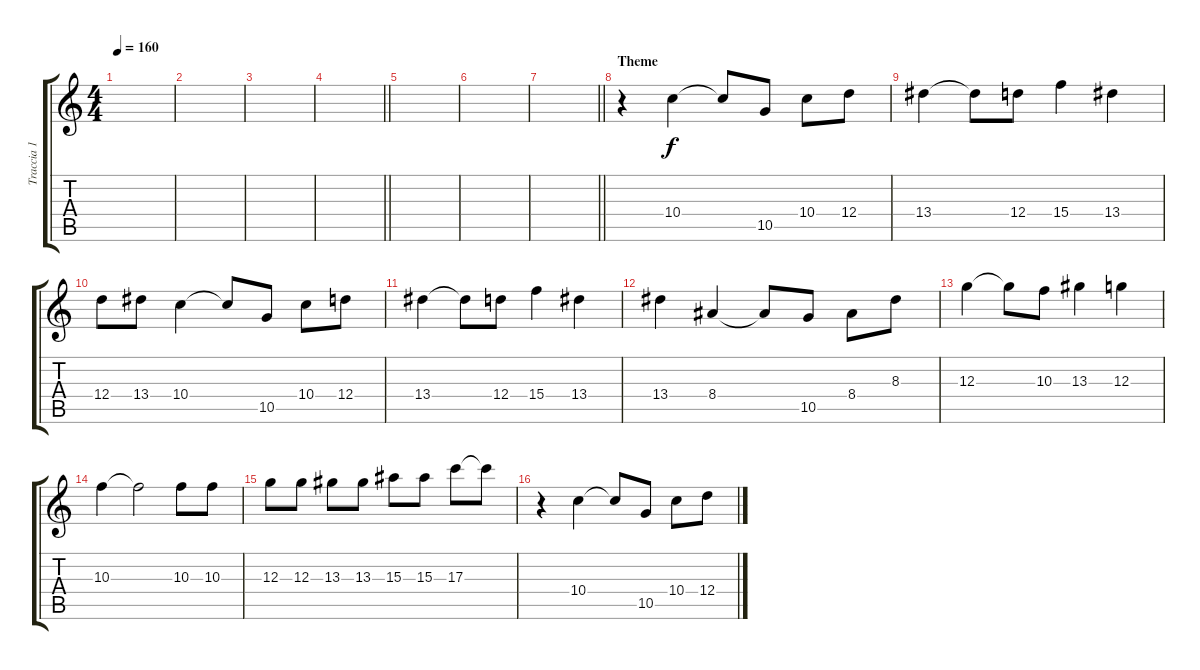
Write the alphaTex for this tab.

\track ("Traccia 1" "Traccia 1") {instrument distortionguitar}
\staff {score tabs}
\tuning (E4 B3 G3 D3 A2 E2) {hide}
\ts (4 4)
\tempo 160
\clef g2
\ks c
|
|
|
\barLineRight lightlight
|
|
|
\barLineRight lightlight
|
\section ("" "Theme")
r.4 10.4.4 10.4{t}.8 10.5.8 10.4.8 12.4.8 |
13.4.4 13.4{t}.8 12.4.8 15.4.4 13.4.4 |
12.4.8 13.4.8 10.4.4 10.4{t}.8 10.5.8 10.4.8 12.4.8 |
13.4.4 13.4{t}.8 12.4.8 15.4.4 13.4.4 |
13.4.4 8.4.4 8.4{t}.8 10.5.8 8.4.8 8.3.8 |
12.3.4 12.3{t}.8 10.3.8 13.3.4 12.3.4 |
10.3.4 10.3{t}.2 10.3.8 10.3.8 |
12.3.8 12.3.8 13.3.8 13.3.8 15.3.8 15.3.8 17.3.8 17.3{t}.8 |
r.4 10.4.4 10.4{t}.8 10.5.8 10.4.8 12.4.8
